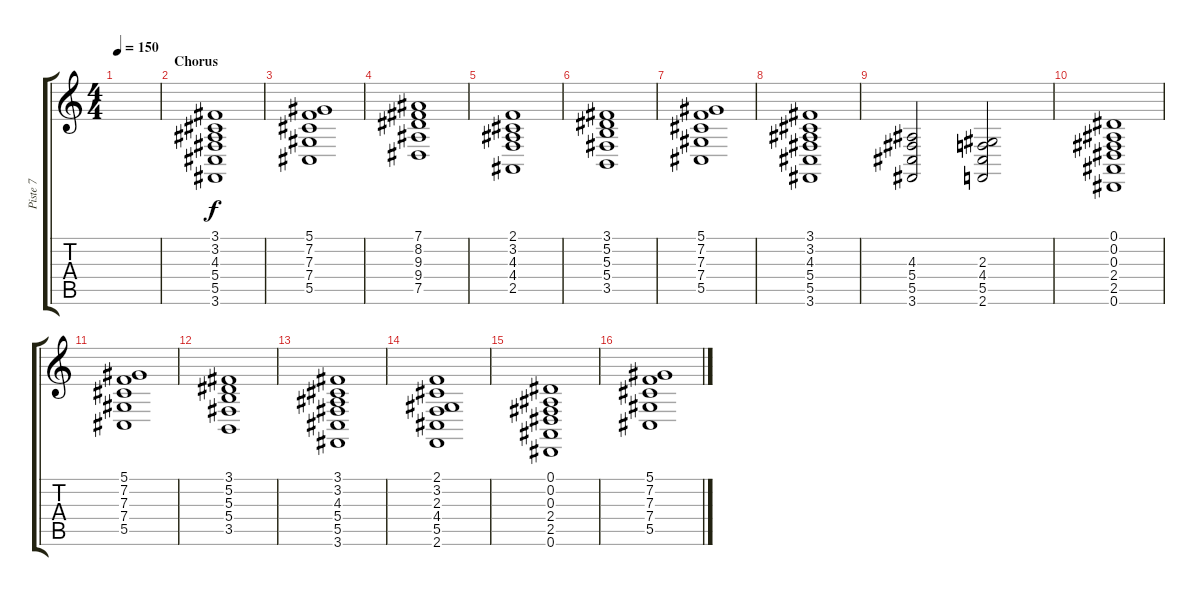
\track ("Piste 7" "Piste 7") {instrument brasssection}
\staff {score tabs}
\tuning (Eb4 Bb3 Gb3 Db3 Ab2 Eb2) {hide}
\ts (4 4)
\tempo 150
\clef g2
\ks c
|
\section ("" "Chorus")
(3.1 3.2 4.3 5.4 5.5 3.6).1 |
(5.1 7.2 7.3 7.4 5.5).1 |
(7.1 8.2 9.3 9.4 7.5).1 |
(2.1 3.2 4.3 4.4 2.5).1 |
(3.1 5.2 5.3 5.4 3.5).1 |
(5.1 7.2 7.3 7.4 5.5).1 |
(3.1 3.2 4.3 5.4 5.5 3.6).1 |
(4.3 5.4 5.5 3.6).2 (2.3 4.4 5.5 2.6).2 |
(0.1 0.2 0.3 2.4 2.5 0.6).1 |
(5.1 7.2 7.3 7.4 5.5).1 |
(3.1 5.2 5.3 5.4 3.5).1 |
(3.1 3.2 4.3 5.4 5.5 3.6).1 |
(2.1 3.2 2.3 4.4 5.5 2.6).1 |
(0.1 0.2 0.3 2.4 2.5 0.6).1 |
(5.1 7.2 7.3 7.4 5.5).1
